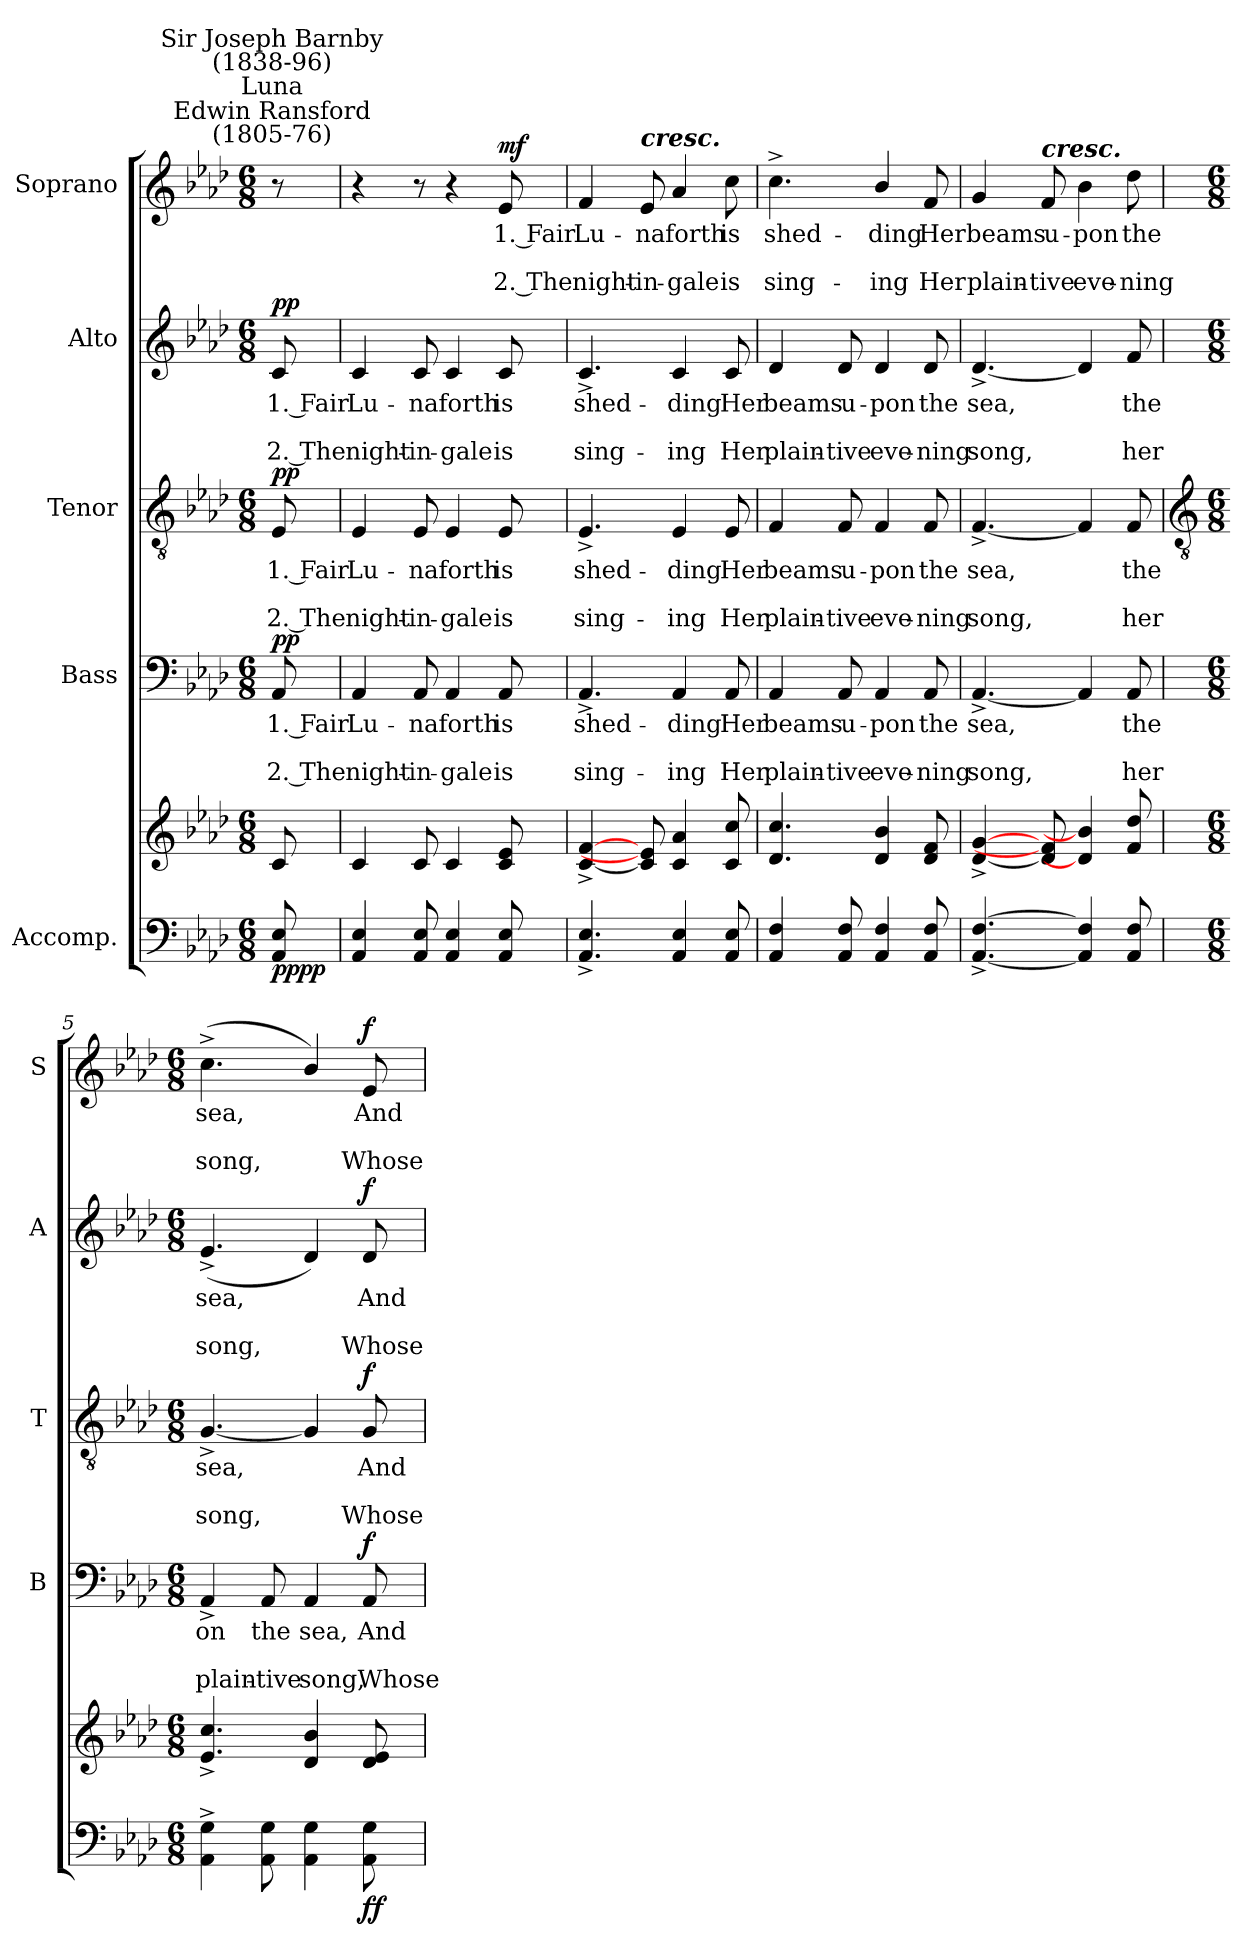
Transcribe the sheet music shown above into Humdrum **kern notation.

**kern	**kern	**dynam	**kern	**text	**text	**text	**dynam	**kern	**text	**text	**text	**dynam	**kern	**text	**text	**text	**dynam	**kern	**text	**text	**text	**dynam
*part5	*part5	*part5	*part4	*part4	*part4	*part4	*part4	*part3	*part3	*part3	*part3	*part3	*part2	*part2	*part2	*part2	*part2	*part1	*part1	*part1	*part1	*part1
*staff6	*staff5	*staff5/6	*staff4	*staff4	*staff4	*staff4	*staff4	*staff3	*staff3	*staff3	*staff3	*staff3	*staff2	*staff2	*staff2	*staff2	*staff2	*staff1	*staff1	*staff1	*staff1	*staff1
*I"Accomp.	*	*	*I"Bass	*	*	*	*	*I"Tenor	*	*	*	*	*I"Alto	*	*	*	*	*I"Soprano	*	*	*	*
*	*	*	*I'B	*	*	*	*	*I'T	*	*	*	*	*I'A	*	*	*	*	*I'S	*	*	*	*
*clefF4	*clefG2	*	*clefF4	*	*	*	*	*clefGv2	*	*	*	*	*clefG2	*	*	*	*	*clefG2	*	*	*	*
*k[b-e-a-d-]	*k[b-e-a-d-]	*	*k[b-e-a-d-]	*	*	*	*	*k[b-e-a-d-]	*	*	*	*	*k[b-e-a-d-]	*	*	*	*	*k[b-e-a-d-]	*	*	*	*
*A-:	*A-:	*	*A-:	*	*	*	*	*A-:	*	*	*	*	*A-:	*	*	*	*	*A-:	*	*	*	*
*M6/8	*M6/8	*	*M6/8	*	*	*	*	*M6/8	*	*	*	*	*M6/8	*	*	*	*	*M6/8	*	*	*	*
*MM58	*MM58	*	*MM58	*	*	*	*	*MM58	*	*	*	*	*MM58	*	*	*	*	*MM58	*	*	*	*
=	=	=	=	=	=	=	=	=	=	=	=	=	=	=	=	=	=	=	=	=	=	=
!	!	!	!	!	!	!	!	!	!	!	!	!	!	!	!	!	!	!LO:TX:a:cj:t=Edwin Ransford\n(1805-76)	!	!	!	!
!	!	!	!	!	!	!	!	!	!	!	!	!	!	!	!	!	!	!LO:TX:a:cj:t=Luna	!	!	!	!
!	!	!	!	!	!	!	!	!	!	!	!	!	!	!	!	!	!	!LO:TX:a:cj:t=Sir Joseph Barnby\n(1838-96)	!	!	!	!
!	!	!LO:DY:b=2	!	!LO:LY:b	!	!LO:LY:b	!	!	!LO:LY:b	!	!LO:LY:b	!	!	!LO:LY:b	!	!LO:LY:b	!	!	!	!	!	!
!	!	!LO:DY:n=1:b	!	!	!	!	!LO:DY:b	!	!	!	!	!LO:DY:b	!	!	!	!	!LO:DY:b	!	!	!	!	!
8AA- 8E-	8c	pp pp	8AA-	1. Fair	.	2. The	pp	8E-	1. Fair	.	2. The	pp	8c	1. Fair	.	2. The	pp	8r	.	.	.	.
=1	=1	=1	=1	=1	=1	=1	=1	=1	=1	=1	=1	=1	=1	=1	=1	=1	=1	=1	=1	=1	=1	=1
!	!	!	!	!LO:LY:b	!	!LO:LY:b	!	!	!LO:LY:b	!	!LO:LY:b	!	!	!LO:LY:b	!	!LO:LY:b	!	!	!	!	!	!
4AA- 4E-	4c	.	4AA-	Lu-	.	-night-	.	4E-	Lu-	.	-night-	.	4c	Lu-	.	-night-	.	4r	.	.	.	.
!	!	!	!	!LO:LY:b	!	!LO:LY:b	!	!	!LO:LY:b	!	!LO:LY:b	!	!	!LO:LY:b	!	!LO:LY:b	!	!	!	!	!	!
8AA- 8E-	8c	.	8AA-	-na	.	in-	.	8E-	-na	.	in-	.	8c	-na	.	in-	.	8r	.	.	.	.
!	!	!	!	!LO:LY:b	!	!LO:LY:b	!	!	!LO:LY:b	!	!LO:LY:b	!	!	!LO:LY:b	!	!LO:LY:b	!	!	!	!	!	!
4AA- 4E-	4c	.	4AA-	-forth	.	gale	.	4E-	-forth	.	gale	.	4c	-forth	.	gale	.	4r	.	.	.	.
!	!	!	!	!LO:LY:b	!	!LO:LY:b	!	!	!LO:LY:b	!	!LO:LY:b	!	!	!LO:LY:b	!	!LO:LY:b	!	!	!LO:LY:b	!	!LO:LY:b	!LO:DY:b
8AA- 8E-	8c 8e-	.	8AA-	is	.	is	.	8E-	is	.	is	.	8c	is	.	is	.	8e-	1. Fair	.	2. The	mf
=2	=2	=2	=2	=2	=2	=2	=2	=2	=2	=2	=2	=2	=2	=2	=2	=2	=2	=2	=2	=2	=2	=2
!	!	!	!	!LO:LY:b	!	!LO:LY:b	!	!	!LO:LY:b	!	!LO:LY:b	!	!	!LO:LY:b	!	!LO:LY:b	!	!	!LO:LY:b	!	!LO:LY:b	!
4.AA-^ 4.E-^	[4c^ [4f^	.	4.AA-^	shed-	.	-sing-	.	4.E-^	shed-	.	-sing-	.	4.c^	shed-	.	-sing-	.	4f	Lu-	.	-night-	.
!	!	!	!	!	!	!	!	!	!	!	!	!	!	!	!	!	!	!LO:TX:a:Bi:t=cresc.	!	!	!	!
!	!	!	!	!	!	!	!	!	!	!	!	!	!	!	!	!	!	!	!LO:LY:b	!	!LO:LY:b	!
.	8c] 8e-]	.	.	.	.	.	.	.	.	.	.	.	.	.	.	.	.	8e-	-na	.	in-	.
!	!	!	!	!LO:LY:b	!	!LO:LY:b	!	!	!LO:LY:b	!	!LO:LY:b	!	!	!LO:LY:b	!	!LO:LY:b	!	!	!LO:LY:b	!	!LO:LY:b	!
4AA- 4E-	4c 4a-	.	4AA-	-ding	.	ing	.	4E-	-ding	.	ing	.	4c	-ding	.	ing	.	4a-	-forth	.	gale	.
!	!	!	!	!LO:LY:b	!	!LO:LY:b	!	!	!LO:LY:b	!	!LO:LY:b	!	!	!LO:LY:b	!	!LO:LY:b	!	!	!LO:LY:b	!	!LO:LY:b	!
8AA- 8E-	8c 8cc	.	8AA-	Her	.	Her	.	8E-	Her	.	Her	.	8c	Her	.	Her	.	8cc	is	.	is	.
=3	=3	=3	=3	=3	=3	=3	=3	=3	=3	=3	=3	=3	=3	=3	=3	=3	=3	=3	=3	=3	=3	=3
!	!	!	!	!LO:LY:b	!	!LO:LY:b	!	!	!LO:LY:b	!	!LO:LY:b	!	!	!LO:LY:b	!	!LO:LY:b	!	!	!LO:LY:b	!	!LO:LY:b	!
4AA- 4F	4.d- 4.cc	.	4AA-	beams	.	plain-	.	4F	beams	.	plain-	.	4d-	beams	.	plain-	.	4.cc^	shed-	.	-sing-	.
!	!	!	!	!LO:LY:b	!	!LO:LY:b	!	!	!LO:LY:b	!	!LO:LY:b	!	!	!LO:LY:b	!	!LO:LY:b	!	!	!	!	!	!
8AA- 8F	.	.	8AA-	-u-	.	-tive	.	8F	-u-	.	-tive	.	8d-	-u-	.	-tive	.	.	.	.	.	.
!	!	!	!	!LO:LY:b	!	!LO:LY:b	!	!	!LO:LY:b	!	!LO:LY:b	!	!	!LO:LY:b	!	!LO:LY:b	!	!	!LO:LY:b	!	!LO:LY:b	!
4AA- 4F	4d- 4b-	.	4AA-	pon	.	eve-	.	4F	pon	.	eve-	.	4d-	pon	.	eve-	.	4b-/	-ding	.	ing	.
!	!	!	!	!LO:LY:b	!	!LO:LY:b	!	!	!LO:LY:b	!	!LO:LY:b	!	!	!LO:LY:b	!	!LO:LY:b	!	!	!LO:LY:b	!	!LO:LY:b	!
8AA- 8F	8d- 8f	.	8AA-	-the	.	ning	.	8F	-the	.	ning	.	8d-	-the	.	ning	.	8f	Her	.	Her	.
=4	=4	=4	=4	=4	=4	=4	=4	=4	=4	=4	=4	=4	=4	=4	=4	=4	=4	=4	=4	=4	=4	=4
!	!	!	!	!LO:LY:b	!	!LO:LY:b	!	!	!LO:LY:b	!	!LO:LY:b	!	!	!LO:LY:b	!	!LO:LY:b	!	!	!LO:LY:b	!	!LO:LY:b	!
[4.AA-^ [4.F^	[4d-^ [4g^	.	[4.AA-^	sea,	.	song,	.	[4.F^	sea,	.	song,	.	[4.d-^	sea,	.	song,	.	4g	beams	.	plain-	.
!	!	!	!	!	!	!	!	!	!	!	!	!	!	!	!	!	!	!LO:TX:a:Bi:t=cresc.	!	!	!	!
!	!	!	!	!	!	!	!	!	!	!	!	!	!	!	!	!	!	!	!LO:LY:b	!	!LO:LY:b	!
.	8d-] 8f]	.	.	.	.	.	.	.	.	.	.	.	.	.	.	.	.	8f	-u-	.	-tive	.
!	!	!	!	!	!	!	!	!	!	!	!	!	!	!	!	!	!	!	!LO:LY:b	!	!LO:LY:b	!
4AA-] 4F]	4d-] 4b-]	.	4AA-]	.	.	.	.	4F]	.	.	.	.	4d-]	.	.	.	.	4b-	pon	.	eve-	.
!	!	!	!	!LO:LY:b	!	!LO:LY:b	!	!	!LO:LY:b	!	!LO:LY:b	!	!	!LO:LY:b	!	!LO:LY:b	!	!	!LO:LY:b	!	!LO:LY:b	!
8AA- 8F	8f 8dd-	.	8AA-	the	.	her	.	8F	the	.	her	.	8f	the	.	her	.	8dd-	-the	.	ning	.
!!LO:LB:g=z
=5	=5	=5	=5	=5	=5	=5	=5	=5	=5	=5	=5	=5	=5	=5	=5	=5	=5	=5	=5	=5	=5	=5
*	*	*	*	*	*	*	*	*clefGv2	*	*	*	*	*	*	*	*	*	*	*	*	*	*
*M6/8	*M6/8	*	*M6/8	*	*	*	*	*M6/8	*	*	*	*	*M6/8	*	*	*	*	*M6/8	*	*	*	*
!	!	!	!	!LO:LY:b	!	!LO:LY:b	!	!	!LO:LY:b	!	!LO:LY:b	!	!	!LO:LY:b	!	!LO:LY:b	!	!	!LO:LY:b	!	!LO:LY:b	!
4AA-^ 4G^	4.e-^ 4.cc^	.	4AA-^	on	.	plain-	.	[4.G^	sea,	.	song,	.	(<4.e-^	sea,	.	song,	.	(<4.cc^	sea,	.	song,	.
!	!	!	!	!LO:LY:b	!	!LO:LY:b	!	!	!	!	!	!	!	!	!	!	!	!	!	!	!	!
8AA- 8G	.	.	8AA-	-the	.	tive	.	.	.	.	.	.	.	.	.	.	.	.	.	.	.	.
!	!	!	!	!LO:LY:b	!	!LO:LY:b	!	!	!	!	!	!	!	!	!	!	!	!	!	!	!	!
4AA- 4G	4d-/ 4b-/	.	4AA-	sea,	.	song,	.	4G]	.	.	.	.	4d-)	.	.	.	.	4b-/)	.	.	.	.
!	!	!LO:DY:b=2	!	!LO:LY:b	!	!LO:LY:b	!	!	!LO:LY:b	!	!LO:LY:b	!	!	!LO:LY:b	!	!LO:LY:b	!	!	!LO:LY:b	!	!LO:LY:b	!
!	!	!LO:DY:n=1:b	!	!	!	!	!LO:DY:b	!	!	!	!	!LO:DY:b	!	!	!	!	!LO:DY:b	!	!	!	!	!LO:DY:b
8AA- 8G	8d- 8e-	f f	8AA-	And	.	Whose	f	8G	And	.	Whose	f	8d-	And	.	Whose	f	8e-	And	.	Whose	f
=	=	=	=	=	=	=	=	=	=	=	=	=	=	=	=	=	=	=	=	=	=	=
*-	*-	*-	*-	*-	*-	*-	*-	*-	*-	*-	*-	*-	*-	*-	*-	*-	*-	*-	*-	*-	*-	*-
